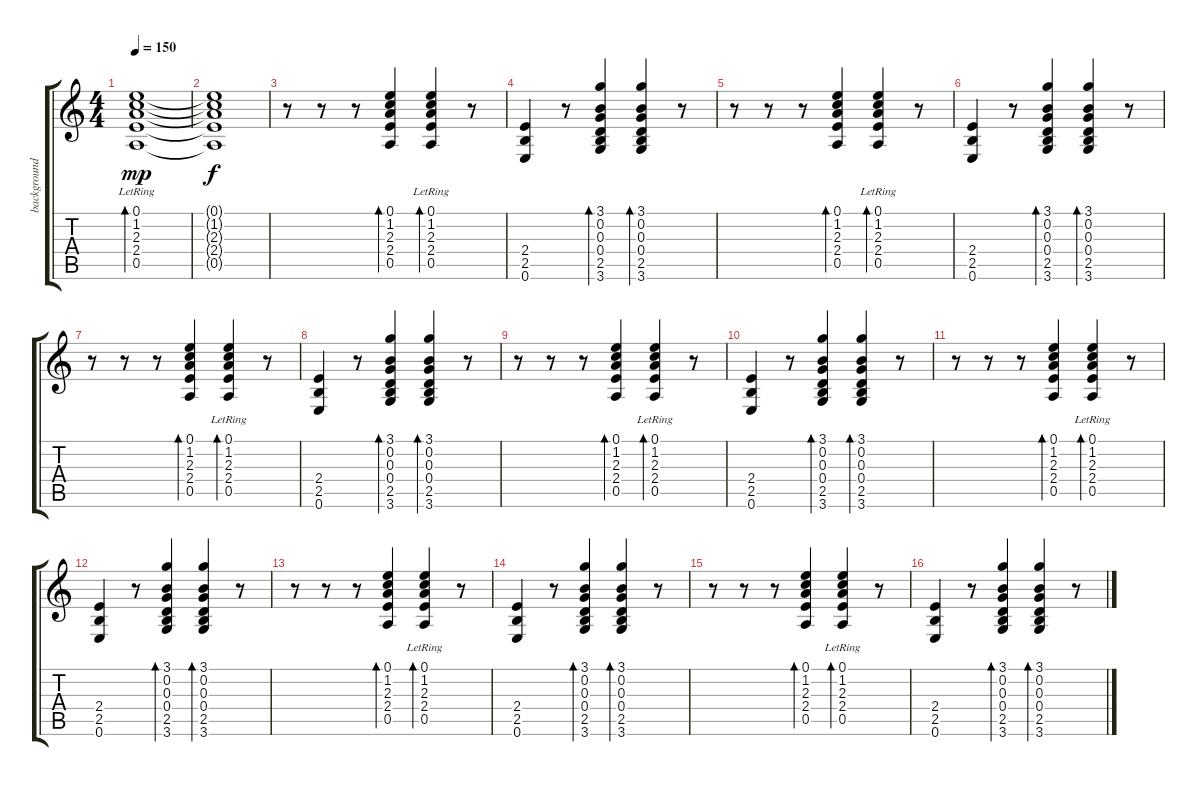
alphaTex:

\track ("background guitar" "background") {instrument distortionguitar}
\staff {score tabs}
\tuning (E4 B3 G3 D3 A2 E2) {hide}
\ts (4 4)
\tempo 150
\clef g2
\ks c
(0.1{lr} 1.2{lr} 2.3{lr} 2.4 0.5{lr}).1{bd 240 dy mp instrument electricguitarclean} |
(0.1{t} 1.2{t} 2.3{t} 2.4{t} 0.5{t}).1{dy f} |
r.8 r.8 r.8 (0.1 1.2 2.3 2.4 0.5).4{bd 120} (0.1{lr} 1.2 2.3 2.4{lr} 0.5).4{bd 120} r.8 |
(2.4 2.5 0.6).4 r.8 (3.1 0.2 0.3 0.4 2.5 3.6).4{bd 120} (3.1 0.2 0.3 0.4 2.5 3.6).4{bd 120} r.8 |
r.8 r.8 r.8 (0.1 1.2 2.3 2.4 0.5).4{bd 120} (0.1{lr} 1.2 2.3 2.4{lr} 0.5).4{bd 120} r.8 |
(2.4 2.5 0.6).4 r.8 (3.1 0.2 0.3 0.4 2.5 3.6).4{bd 120} (3.1 0.2 0.3 0.4 2.5 3.6).4{bd 120} r.8 |
r.8 r.8 r.8 (0.1 1.2 2.3 2.4 0.5).4{bd 120} (0.1{lr} 1.2 2.3 2.4{lr} 0.5).4{bd 120} r.8 |
(2.4 2.5 0.6).4 r.8 (3.1 0.2 0.3 0.4 2.5 3.6).4{bd 120} (3.1 0.2 0.3 0.4 2.5 3.6).4{bd 120} r.8 |
r.8 r.8 r.8 (0.1 1.2 2.3 2.4 0.5).4{bd 120} (0.1{lr} 1.2 2.3 2.4{lr} 0.5).4{bd 120} r.8 |
(2.4 2.5 0.6).4 r.8 (3.1 0.2 0.3 0.4 2.5 3.6).4{bd 120} (3.1 0.2 0.3 0.4 2.5 3.6).4{bd 120} r.8 |
r.8 r.8 r.8 (0.1 1.2 2.3 2.4 0.5).4{bd 120} (0.1{lr} 1.2 2.3 2.4{lr} 0.5).4{bd 120} r.8 |
(2.4 2.5 0.6).4 r.8 (3.1 0.2 0.3 0.4 2.5 3.6).4{bd 120} (3.1 0.2 0.3 0.4 2.5 3.6).4{bd 120} r.8 |
r.8 r.8 r.8 (0.1 1.2 2.3 2.4 0.5).4{bd 120} (0.1{lr} 1.2 2.3 2.4{lr} 0.5).4{bd 120} r.8 |
(2.4 2.5 0.6).4 r.8 (3.1 0.2 0.3 0.4 2.5 3.6).4{bd 60} (3.1 0.2 0.3 0.4 2.5 3.6).4{bd 120} r.8 |
r.8 r.8 r.8 (0.1 1.2 2.3 2.4 0.5).4{bd 120} (0.1{lr} 1.2 2.3 2.4{lr} 0.5).4{bd 120} r.8 |
(2.4 2.5 0.6).4 r.8 (3.1 0.2 0.3 0.4 2.5 3.6).4{bd 120} (3.1 0.2 0.3 0.4 2.5 3.6).4{bd 120} r.8
